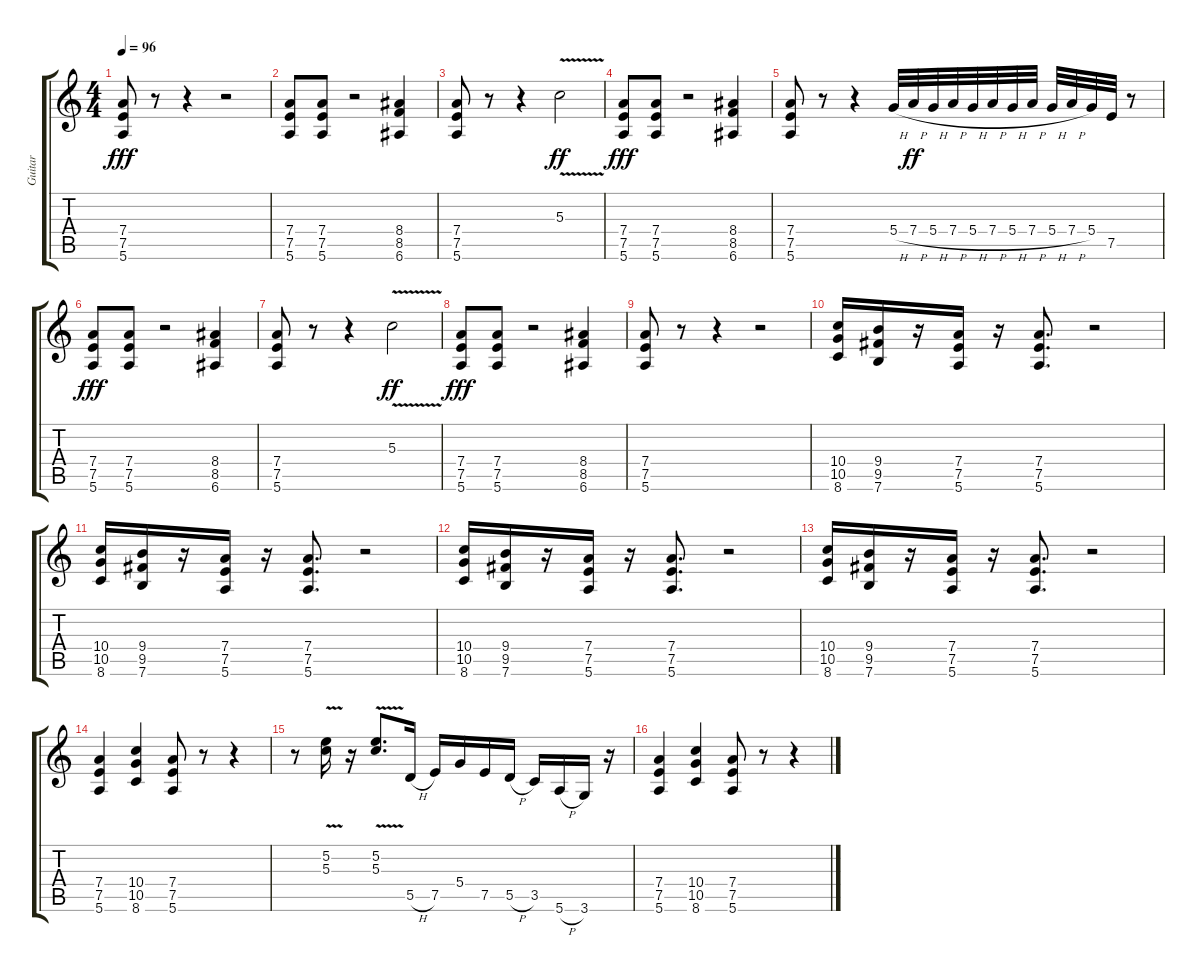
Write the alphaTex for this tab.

\track ("Guitar" "Guitar") {instrument distortionguitar}
\staff {score tabs}
\tuning (E4 B3 G3 D3 A2 E2) {hide}
\ts (4 4)
\tempo 96
\clef g2
\ks c
(7.4 7.5 5.6).8{dy fff} r.8 r.4 r.2 |
(7.4 7.5 5.6).8 (7.4 7.5 5.6).8 r.2 (8.4 8.5 6.6).4 |
(7.4 7.5 5.6).8 r.8 r.4 5.3{v}.2{dy ff} |
(7.4 7.5 5.6).8{dy fff} (7.4 7.5 5.6).8 r.2 (8.4 8.5 6.6).4 |
(7.4 7.5 5.6).8 r.8 r.4 5.4{h}.32 7.4{h}.32{dy ff} 5.4{h}.32 7.4{h}.32 5.4{h}.32 7.4{h}.32 5.4{h}.32 7.4{h}.32 5.4{h}.32 7.4{h}.32 5.4.32 7.5.32 r.8 |
(7.4 7.5 5.6).8{dy fff} (7.4 7.5 5.6).8 r.2 (8.4 8.5 6.6).4 |
(7.4 7.5 5.6).8 r.8 r.4 5.3{v}.2{dy ff} |
(7.4 7.5 5.6).8{dy fff} (7.4 7.5 5.6).8 r.2 (8.4 8.5 6.6).4 |
(7.4 7.5 5.6).8 r.8 r.4 r.2 |
(10.4 10.5 8.6).16 (9.4 9.5 7.6).16 r.16 (7.4 7.5 5.6).16 r.16 (7.4 7.5 5.6).8{d} r.2 |
(10.4 10.5 8.6).16 (9.4 9.5 7.6).16 r.16 (7.4 7.5 5.6).16 r.16 (7.4 7.5 5.6).8{d} r.2 |
(10.4 10.5 8.6).16 (9.4 9.5 7.6).16 r.16 (7.4 7.5 5.6).16 r.16 (7.4 7.5 5.6).8{d} r.2 |
(10.4 10.5 8.6).16 (9.4 9.5 7.6).16 r.16 (7.4 7.5 5.6).16 r.16 (7.4 7.5 5.6).8{d} r.2 |
(7.4 7.5 5.6).4 (10.4 10.5 8.6).4 (7.4 7.5 5.6).8 r.8 r.4 |
r.8 (5.2{v} 5.3{v}).16 r.16 (5.2{v} 5.3{v}).8{d} 5.5{h}.16 7.5.16 5.4.16 7.5.16 5.5{h}.16 3.5.16 5.6{h}.16 3.6.16 r.16 |
(7.4 7.5 5.6).4 (10.4 10.5 8.6).4 (7.4 7.5 5.6).8 r.8 r.4
